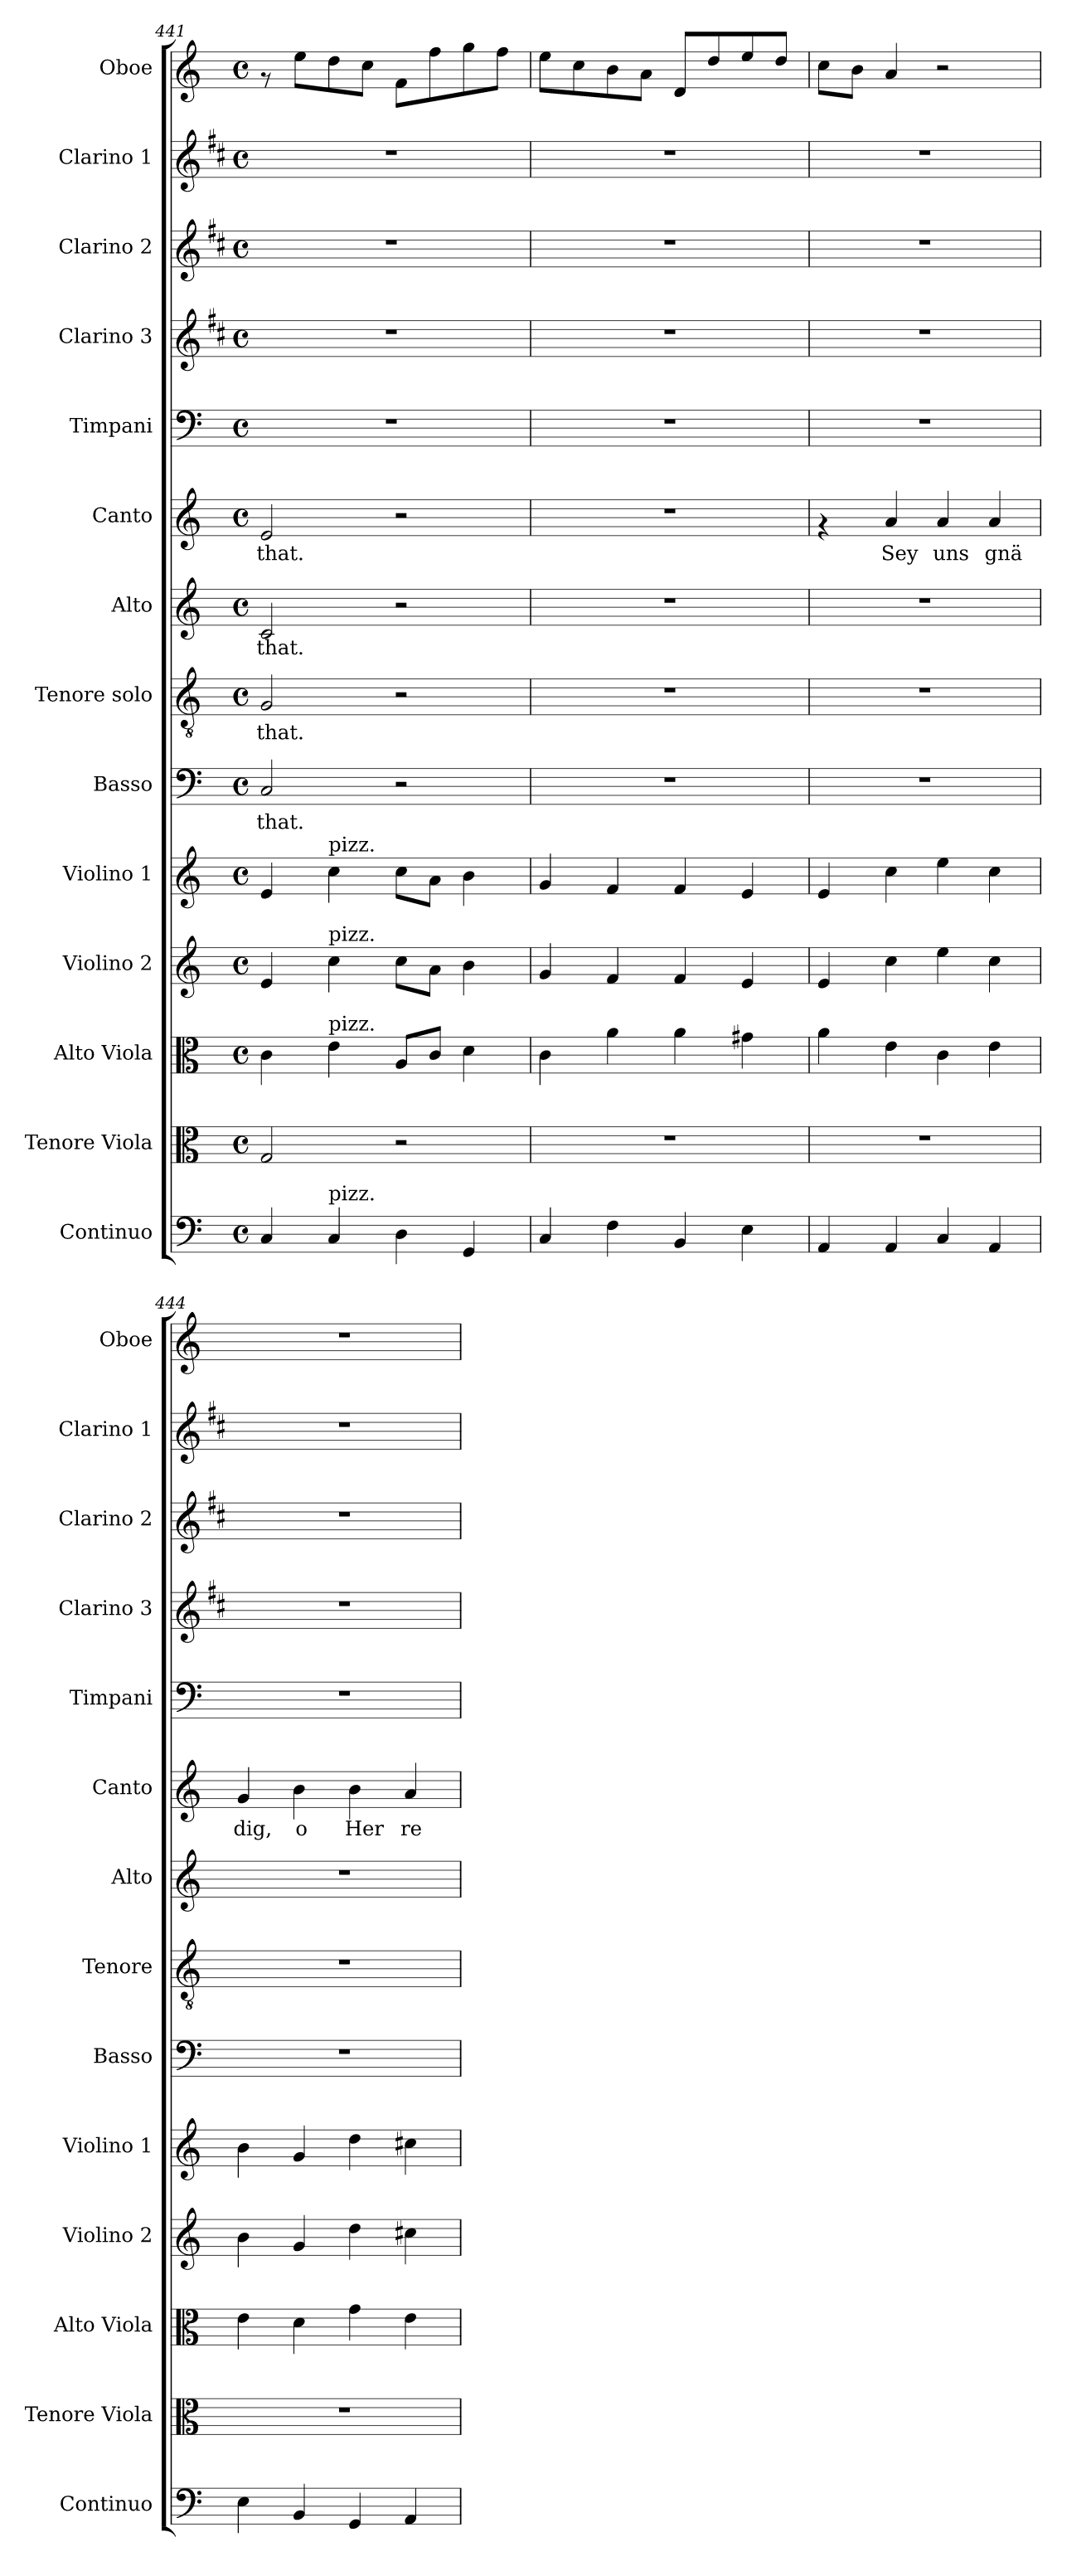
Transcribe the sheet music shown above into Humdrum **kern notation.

**kern	**kern	**kern	**kern	**kern	**kern	**text	**kern	**text	**kern	**text	**kern	**text	**kern	**kern	**kern	**kern	**kern
*part14	*part13	*part12	*part11	*part10	*part9	*part9	*part8	*part8	*part7	*part7	*part6	*part6	*part5	*part4	*part3	*part2	*part1
*staff14	*staff13	*staff12	*staff11	*staff10	*staff9	*staff9	*staff8	*staff8	*staff7	*staff7	*staff6	*staff6	*staff5	*staff4	*staff3	*staff2	*staff1
*I"Continuo	*I"Tenore Viola	*I"Alto Viola	*I"Violino 2	*I"Violino 1	*I"Basso	*	*I"Tenore solo	*	*I"Alto	*	*I"Canto	*	*I"Timpani	*I"Clarino 3	*I"Clarino 2	*I"Clarino 1	*I"Oboe
*I'Continuo	*I'Tenore Viola	*I'Alto Viola	*I'Violino 2	*I'Violino 1	*I'Basso	*	*I'Tenore	*	*I'Alto	*	*I'Canto	*	*I'Timpani	*I'Clarino 3	*I'Clarino 2	*I'Clarino 1	*I'Oboe
*clefF4	*clefC3	*clefC3	*clefG2	*clefG2	*clefF4	*	*clefGv2	*	*clefG2	*	*clefG2	*	*clefF4	*clefG2	*clefG2	*clefG2	*clefG2
*	*	*	*	*	*	*	*	*	*	*	*	*	*	*ITrd1c2	*ITrd1c2	*ITrd1c2	*
*k[]	*k[]	*k[]	*k[]	*k[]	*k[]	*	*k[]	*	*k[]	*	*k[]	*	*k[]	*k[]	*k[]	*k[]	*k[]
*C:	*C:	*C:	*C:	*C:	*C:	*	*C:	*	*C:	*	*C:	*	*C:	*C:	*C:	*C:	*C:
*M4/4	*M4/4	*M4/4	*M4/4	*M4/4	*M4/4	*	*M4/4	*	*M4/4	*	*M4/4	*	*M4/4	*M4/4	*M4/4	*M4/4	*M4/4
*met(c)	*met(c)	*met(c)	*met(c)	*met(c)	*met(c)	*	*met(c)	*	*met(c)	*	*met(c)	*	*met(c)	*met(c)	*met(c)	*met(c)	*met(c)
=441	=441	=441	=441	=441	=441	=441	=441	=441	=441	=441	=441	=441	=441	=441	=441	=441	=441
!	!	!	!	!	!	!LO:LY:b:cj	!	!LO:LY:b	!	!LO:LY:b:cj	!	!LO:LY:b:cj	!	!	!	!	!
4C/	2G/	4c\	4e/	4e/	2C/	that.	2G/	-that.	2c/	-that.	2e/	that.	1r	1r	1r	1r	8rf
.	.	.	.	.	.	.	.	.	.	.	.	.	.	.	.	.	8ee\L
!	!	!	!	!LO:TX:a:t=pizz.	!	!	!	!	!	!	!	!	!	!	!	!	!
!	!	!	!LO:TX:a:t=pizz.	!	!	!	!	!	!	!	!	!	!	!	!	!	!
!	!	!LO:TX:a:t=pizz.	!	!	!	!	!	!	!	!	!	!	!	!	!	!	!
!LO:TX:a:t=pizz.	!	!	!	!	!	!	!	!	!	!	!	!	!	!	!	!	!
4C/	.	4e\	4cc\	4cc\	.	.	.	.	.	.	.	.	.	.	.	.	8dd\
.	.	.	.	.	.	.	.	.	.	.	.	.	.	.	.	.	8cc\J
4D\	2r	8A/L	8cc\L	8cc\L	2r	.	2r	.	2r	.	2r	.	.	.	.	.	8f\L
.	.	8c/J	8a\J	8a\J	.	.	.	.	.	.	.	.	.	.	.	.	8ff\
4GG/	.	4d\	4b\	4b\	.	.	.	.	.	.	.	.	.	.	.	.	8gg\
.	.	.	.	.	.	.	.	.	.	.	.	.	.	.	.	.	8ff\J
=442	=442	=442	=442	=442	=442	=442	=442	=442	=442	=442	=442	=442	=442	=442	=442	=442	=442
4C/	1r	4c\	4g/	4g/	1r	.	1r	.	1r	.	1r	.	1r	1r	1r	1r	8ee\L
.	.	.	.	.	.	.	.	.	.	.	.	.	.	.	.	.	8cc\
4F\	.	4a\	4f/	4f/	.	.	.	.	.	.	.	.	.	.	.	.	8b\
.	.	.	.	.	.	.	.	.	.	.	.	.	.	.	.	.	8a\J
4BB/	.	4a\	4f/	4f/	.	.	.	.	.	.	.	.	.	.	.	.	8d/L
.	.	.	.	.	.	.	.	.	.	.	.	.	.	.	.	.	8dd/
4E\	.	4g#X\	4e/	4e/	.	.	.	.	.	.	.	.	.	.	.	.	8ee/
.	.	.	.	.	.	.	.	.	.	.	.	.	.	.	.	.	8dd/J
=443	=443	=443	=443	=443	=443	=443	=443	=443	=443	=443	=443	=443	=443	=443	=443	=443	=443
4AA/	1r	4a\	4e/	4e/	1r	.	1r	.	1r	.	4rf	.	1r	1r	1r	1r	8cc\L
.	.	.	.	.	.	.	.	.	.	.	.	.	.	.	.	.	8b\J
!	!	!	!	!	!	!	!	!	!	!	!	!LO:LY:b:cj	!	!	!	!	!
4AA/	.	4e\	4cc\	4cc\	.	.	.	.	.	.	4a/	Sey	.	.	.	.	4a/
!	!	!	!	!	!	!	!	!	!	!	!	!LO:LY:b:cj	!	!	!	!	!
4C/	.	4c\	4ee\	4ee\	.	.	.	.	.	.	4a/	uns	.	.	.	.	2r
!	!	!	!	!	!	!	!	!	!	!	!	!LO:LY:b:cj	!	!	!	!	!
4AA/	.	4e\	4cc\	4cc\	.	.	.	.	.	.	4a/	gnä	.	.	.	.	.
=444	=444	=444	=444	=444	=444	=444	=444	=444	=444	=444	=444	=444	=444	=444	=444	=444	=444
!	!	!	!	!	!	!	!	!	!	!	!	!LO:LY:b:cj	!	!	!	!	!
4E\	1r	4e\	4b\	4b\	1r	.	1r	.	1r	.	4g/	dig,	1r	1r	1r	1r	1r
!	!	!	!	!	!	!	!	!	!	!	!	!LO:LY:b:cj	!	!	!	!	!
4BB/	.	4d\	4g/	4g/	.	.	.	.	.	.	4b\	o	.	.	.	.	.
!	!	!	!	!	!	!	!	!	!	!	!	!LO:LY:b:cj	!	!	!	!	!
4GG/	.	4g\	4dd\	4dd\	.	.	.	.	.	.	4b\	Her	.	.	.	.	.
!	!	!	!	!	!	!	!	!	!	!	!	!LO:LY:b:cj	!	!	!	!	!
4AA/	.	4e\	4cc#X\	4cc#X\	.	.	.	.	.	.	4a/	re	.	.	.	.	.
=	=	=	=	=	=	=	=	=	=	=	=	=	=	=	=	=	=
*-	*-	*-	*-	*-	*-	*-	*-	*-	*-	*-	*-	*-	*-	*-	*-	*-	*-
